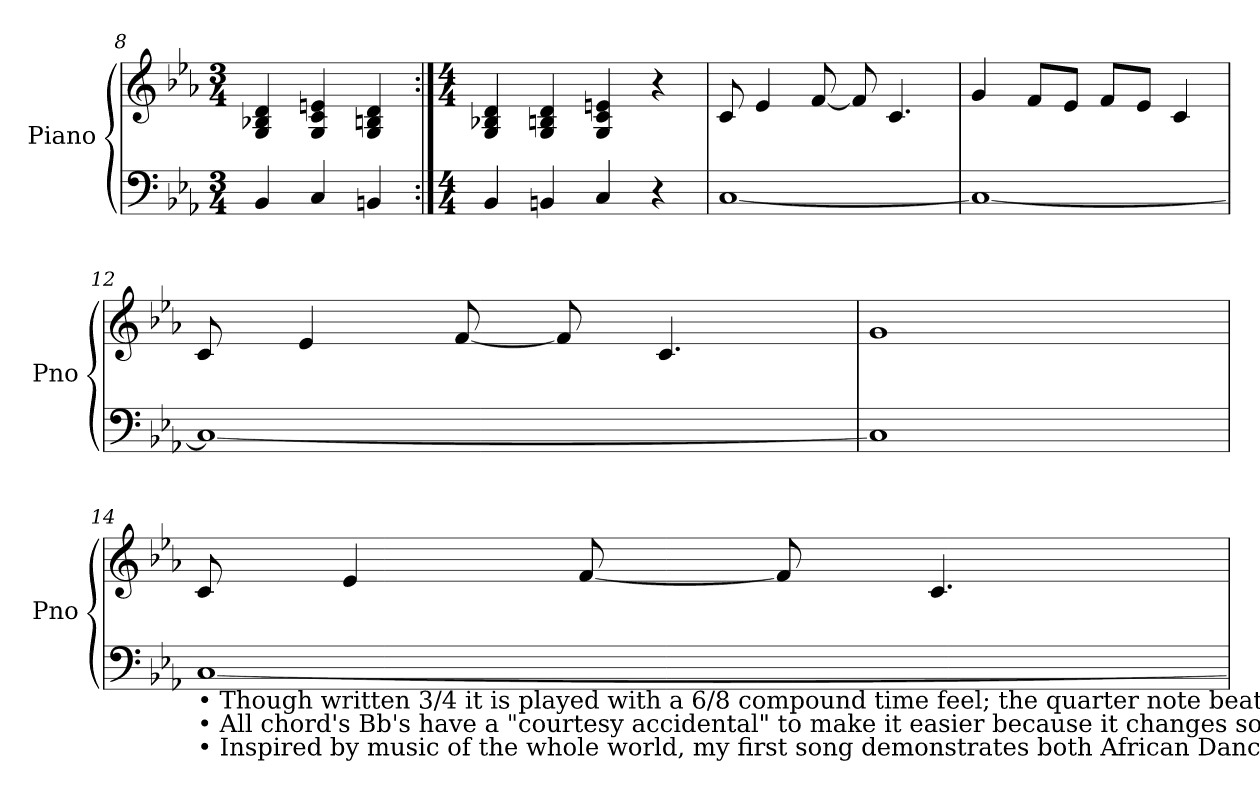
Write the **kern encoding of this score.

**kern	**kern
*part1	*part1
*staff2	*staff1
*I"Piano	*
*I'Pno	*
*clefF4	*clefG2
*k[b-e-a-]	*k[b-e-a-]
*c:	*c:
*M3/4	*M3/4
=8	=8
4BB-/	4G/ 4B-X/ 4d/
4C/	4G/ 4c/ 4en/
4BBn/	4G/ 4Bn/ 4d/
=9:|!	=9:|!
*M4/4	*M4/4
4BB-/	4G/ 4B-X/ 4d/
4BBn/	4G/ 4Bn/ 4d/
4C/	4G/ 4c/ 4en/
4r	4r
!!LO:LB:g=z
=10	=10
[1C	8c/
.	4e-/
.	[8f/
.	8f/]
.	4.c/
=11	=11
1C_	4g/
.	8f/L
.	8e-/J
.	8f/L
.	8e-/J
.	4c/
=12	=12
1C_	8c/
.	4e-/
.	[8f/
.	8f/]
.	4.c/
=13	=13
1C]	1g
!!LO:LB:g=z
=14	=14
!LO:TX:b:t=• Though written 3/4 it is played with a 6/8 compound time feel; the quarter note beat is constant.\n• All chord's Bb's have a "courtesy accidental" to make it easier because it changes so frequently.\n• Inspired by music of the whole world, my first song demonstrates both African Dance & Soul Music.	!
[1C	8c/
.	4e-/
.	[8f/
.	8f/]
.	4.c/
=	=
*-	*-
